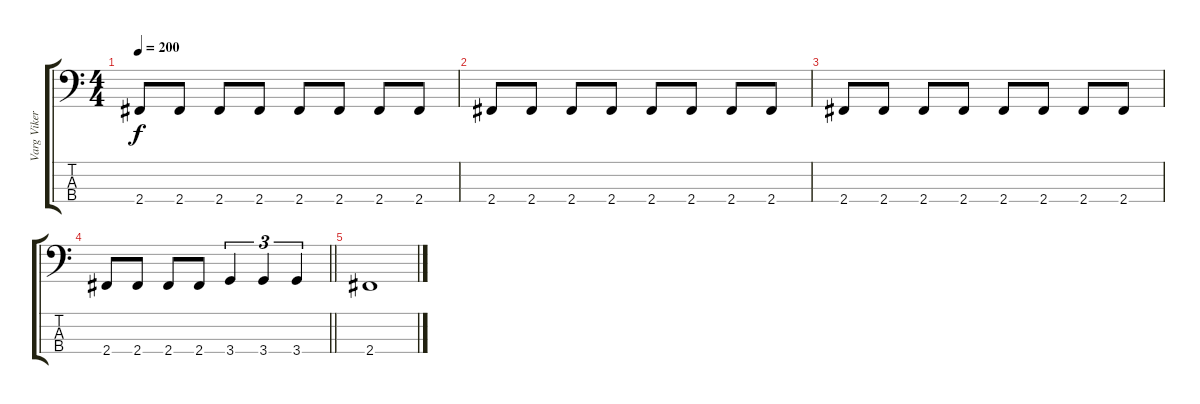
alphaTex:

\track ("Varg Vikernes" "Varg Viker") {instrument electricbasspick}
\staff {score tabs}
\tuning (G2 D2 A1 E1) {hide}
\ts (4 4)
\tempo 200
\clef f4
\ks c
2.4.8{dy f} 2.4.8 2.4.8 2.4.8 2.4.8 2.4.8 2.4.8 2.4.8 |
2.4.8 2.4.8 2.4.8 2.4.8 2.4.8 2.4.8 2.4.8 2.4.8 |
2.4.8 2.4.8 2.4.8 2.4.8 2.4.8 2.4.8 2.4.8 2.4.8 |
\barLineRight lightlight
2.4.8 2.4.8 2.4.8 2.4.8 3.4.4{tu (3 2)} 3.4.4{tu (3 2)} 3.4.4{tu (3 2)} |
2.4.1
